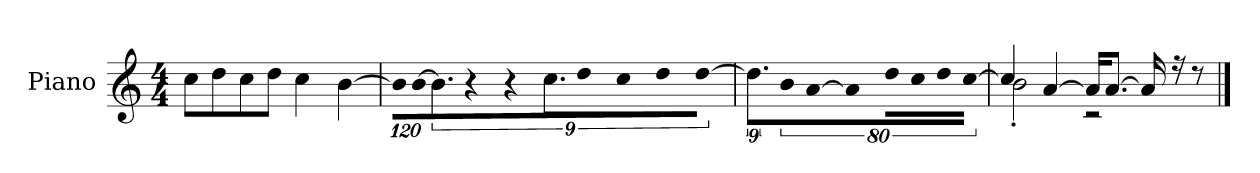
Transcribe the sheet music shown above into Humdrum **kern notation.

**kern
*part1
*staff1
*I"Piano
*I'P-no
*clefG2
*k[]
*M4/4
*MM90
=1
8cc\L
8dd\
8cc\
8dd\J
4cc\
[4b\
=2
!LO:N:vis=16
1920%107b\LL]
!LO:N:vis=16
[1920%107b\J
9.b\J]
!LO:N:vis=16
1920%107r
!LO:N:vis=16
1920%107r
9.cc\L
!LO:N:vis=8
640%71dd\
!LO:N:vis=8
640%71cc\
!LO:N:vis=8
640%71dd\
!LO:N:vis=8
[640%71dd\J
=3
9.dd\L]
!LO:N:vis=8
640%71b\
!LO:N:vis=16
[1920%107a\Jk
!LO:N:vis=4
1920%427a/]
!LO:N:vis=8
640%71dd\L
!LO:N:vis=8
640%71cc\
!LO:N:vis=8
640%71dd\
!LO:N:vis=8
[640%71cc\J
=4
*^
4cc/]	2b'\
[4a/	.
16a/KL]	2r
[8.a/J	.
16a/]	.
16r	.
8r	.
*v	*v
==
*-
